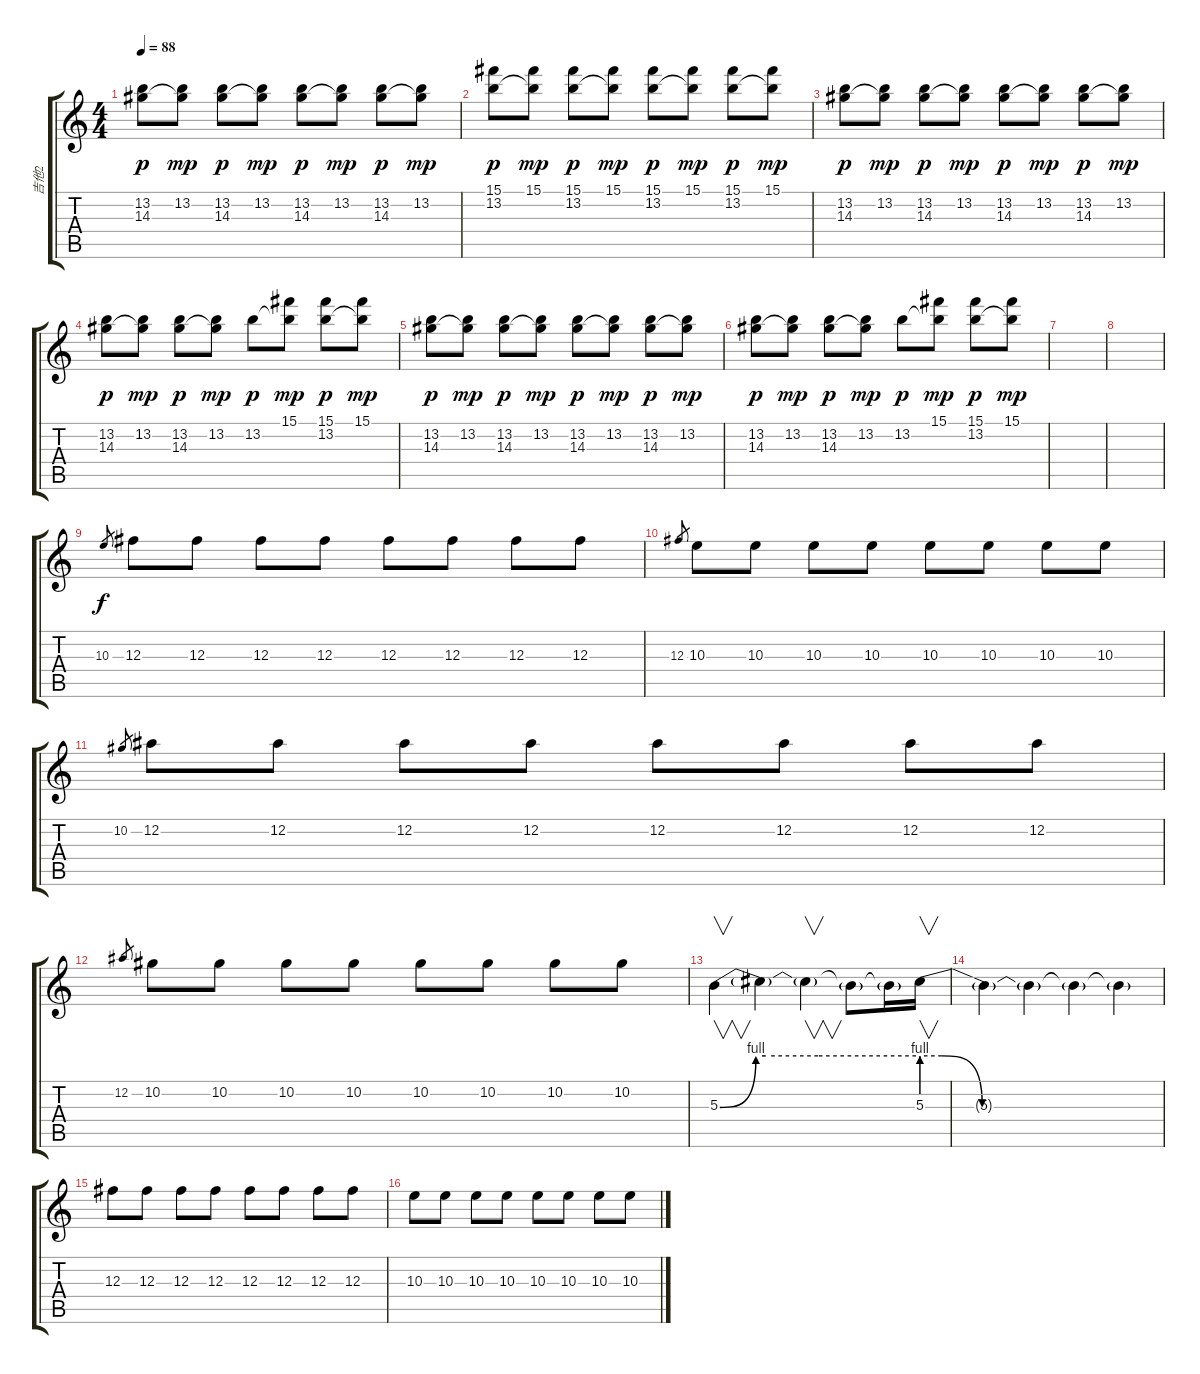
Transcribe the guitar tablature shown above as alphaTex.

\track ("吉他2" "吉他2") {instrument electricguitarclean}
\staff {score tabs}
\tuning (Eb4 Bb3 Gb3 Db3 Ab2 Eb2) {hide}
\ts (4 4)
\tempo 88
\clef g2
\ks c
(13.2 14.3).8{dy p} (13.2 14.3{t}).8{dy mp} (13.2 14.3).8{dy p} (13.2 14.3{t}).8{dy mp} (13.2 14.3).8{dy p} (13.2 14.3{t}).8{dy mp} (13.2 14.3).8{dy p} (13.2 14.3{t}).8{dy mp} |
(15.1 13.2).8{dy p} (15.1 13.2{t}).8{dy mp} (15.1 13.2).8{dy p} (15.1 13.2{t}).8{dy mp} (15.1 13.2).8{dy p} (15.1 13.2{t}).8{dy mp} (15.1 13.2).8{dy p} (15.1 13.2{t}).8{dy mp} |
(13.2 14.3).8{dy p} (13.2 14.3{t}).8{dy mp} (13.2 14.3).8{dy p} (13.2 14.3{t}).8{dy mp} (13.2 14.3).8{dy p} (13.2 14.3{t}).8{dy mp} (13.2 14.3).8{dy p} (13.2 14.3{t}).8{dy mp} |
(13.2 14.3).8{dy p} (13.2 14.3{t}).8{dy mp} (13.2 14.3).8{dy p} (13.2 14.3{t}).8{dy mp} 13.2.8{dy p} (15.1 13.2{t}).8{dy mp} (15.1 13.2).8{dy p} (15.1 13.2{t}).8{dy mp} |
(13.2 14.3).8{dy p} (13.2 14.3{t}).8{dy mp} (13.2 14.3).8{dy p} (13.2 14.3{t}).8{dy mp} (13.2 14.3).8{dy p} (13.2 14.3{t}).8{dy mp} (13.2 14.3).8{dy p} (13.2 14.3{t}).8{dy mp} |
(13.2 14.3).8{dy p} (13.2 14.3{t}).8{dy mp} (13.2 14.3).8{dy p} (13.2 14.3{t}).8{dy mp} 13.2.8{dy p} (15.1 13.2{t}).8{dy mp} (15.1 13.2).8{dy p} (15.1 13.2{t}).8{dy mp} |
|
|
10.3.8{gr dy f} 12.3.8{instrument distortionguitar} 12.3.8 12.3.8 12.3.8 12.3.8 12.3.8 12.3.8 12.3.8 |
12.3.8{gr} 10.3.8 10.3.8 10.3.8 10.3.8 10.3.8 10.3.8 10.3.8 10.3.8 |
10.2.8{gr} 12.2.8 12.2.8 12.2.8 12.2.8 12.2.8 12.2.8 12.2.8 12.2.8 |
12.2.8{gr} 10.2.8 10.2.8 10.2.8 10.2.8 10.2.8 10.2.8 10.2.8 10.2.8 |
5.3{be (custom 0 0 11 4 14 4 30 4 60 4)}.4{v balance 10} 5.3{t}.4 5.3{t}.4{v} 5.3{t}.8 5.3{t}.16 5.3{be (custom 0 4 5 4 15 0 26 0 60 0)}.16{v} |
5.3{t}.4 5.3{t}.4 5.3{t}.4 5.3{t}.4 |
12.3.8 12.3.8 12.3.8 12.3.8 12.3.8 12.3.8 12.3.8 12.3.8 |
10.3.8 10.3.8 10.3.8 10.3.8 10.3.8 10.3.8 10.3.8 10.3.8
